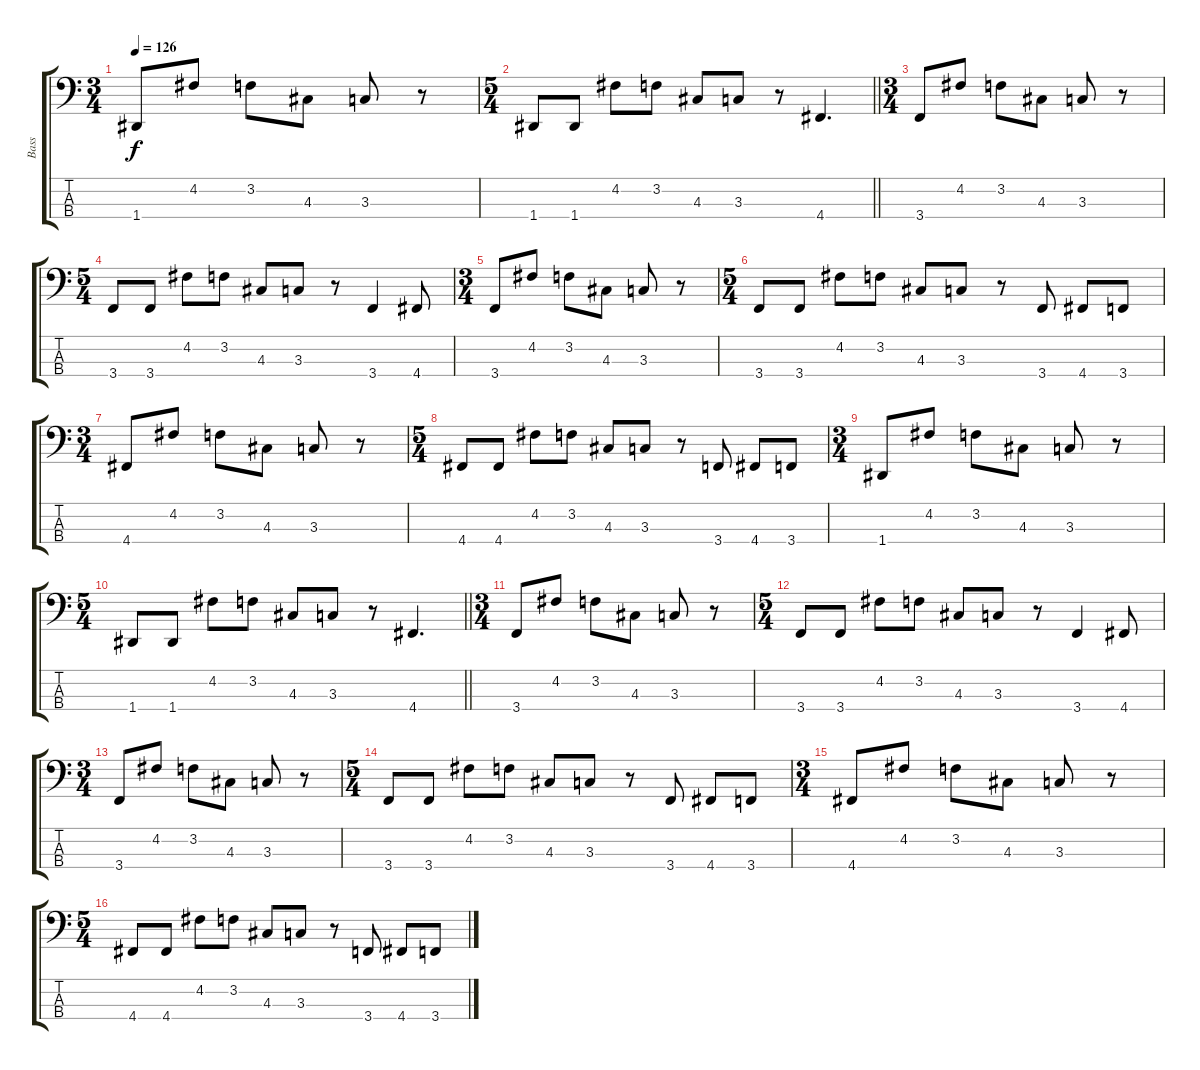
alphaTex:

\track ("Bass" "Bass") {instrument electricbasspick}
\staff {score tabs}
\tuning (G2 D2 A1 D1) {hide}
\ts (3 4)
\tempo 126
\clef f4
\ks c
1.4.8{dy f} 4.2.8 3.2.8 4.3.8 3.3.8 r.8 |
\ts (5 4)
\barLineRight lightlight
1.4.8 1.4.8 4.2.8 3.2.8 4.3.8 3.3.8 r.8 4.4.4{d} |
\ts (3 4)
3.4.8 4.2.8 3.2.8 4.3.8 3.3.8 r.8 |
\ts (5 4)
3.4.8 3.4.8 4.2.8 3.2.8 4.3.8 3.3.8 r.8 3.4.4 4.4.8 |
\ts (3 4)
3.4.8 4.2.8 3.2.8 4.3.8 3.3.8 r.8 |
\ts (5 4)
3.4.8 3.4.8 4.2.8 3.2.8 4.3.8 3.3.8 r.8 3.4.8 4.4.8 3.4.8 |
\ts (3 4)
4.4.8 4.2.8 3.2.8 4.3.8 3.3.8 r.8 |
\ts (5 4)
4.4.8 4.4.8 4.2.8 3.2.8 4.3.8 3.3.8 r.8 3.4.8 4.4.8 3.4.8 |
\ts (3 4)
1.4.8 4.2.8 3.2.8 4.3.8 3.3.8 r.8 |
\ts (5 4)
\barLineRight lightlight
1.4.8 1.4.8 4.2.8 3.2.8 4.3.8 3.3.8 r.8 4.4.4{d} |
\ts (3 4)
3.4.8 4.2.8 3.2.8 4.3.8 3.3.8 r.8 |
\ts (5 4)
3.4.8 3.4.8 4.2.8 3.2.8 4.3.8 3.3.8 r.8 3.4.4 4.4.8 |
\ts (3 4)
3.4.8 4.2.8 3.2.8 4.3.8 3.3.8 r.8 |
\ts (5 4)
3.4.8 3.4.8 4.2.8 3.2.8 4.3.8 3.3.8 r.8 3.4.8 4.4.8 3.4.8 |
\ts (3 4)
4.4.8 4.2.8 3.2.8 4.3.8 3.3.8 r.8 |
\ts (5 4)
4.4.8 4.4.8 4.2.8 3.2.8 4.3.8 3.3.8 r.8 3.4.8 4.4.8 3.4.8
